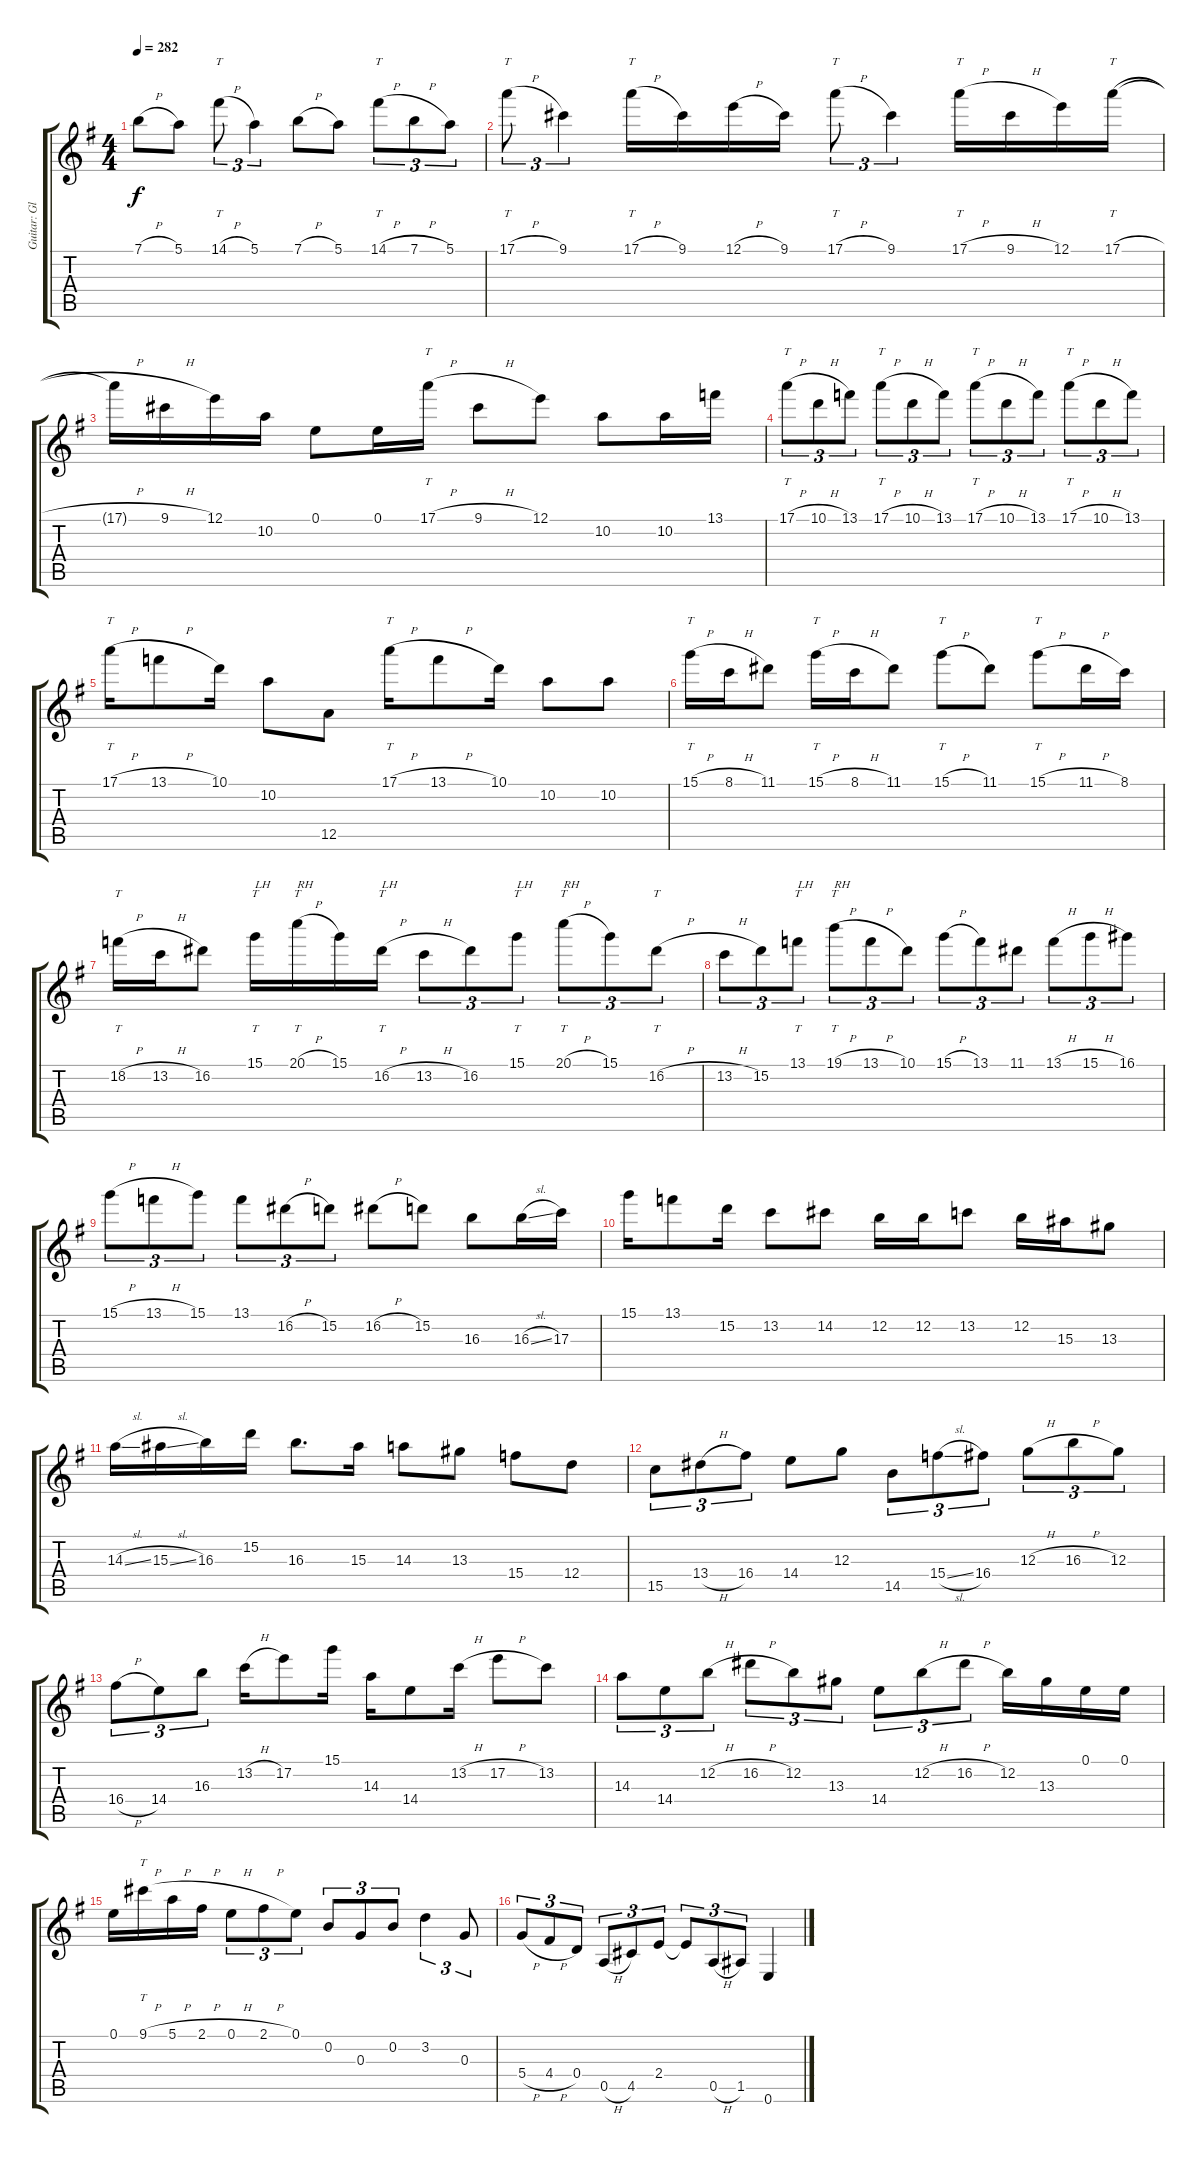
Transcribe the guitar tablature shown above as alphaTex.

\track ("Guitar: Glenn" "Guitar: Gl") {instrument overdrivenguitar}
\staff {score tabs}
\tuning (E4 B3 G3 D3 A2 E2) {hide}
\ts (4 4)
\tempo 282
\clef g2
\ks g
7.1{h}.8{dy f} 5.1.8 14.1{h}.8{tt tu (3 2)} 5.1.4{tu (3 2)} 7.1{h}.8 5.1.8 14.1{h}.8{tt tu (3 2)} 7.1{h}.8{tu (3 2)} 5.1.8{tu (3 2)} |
17.1{h}.8{tt tu (3 2)} 9.1.4{tu (3 2)} 17.1{h}.16{tt} 9.1.16 12.1{h}.16 9.1.16 17.1{h}.8{tt tu (3 2)} 9.1.4{tu (3 2)} 17.1{h}.16{tt} 9.1{h}.16 12.1.16 17.1{h}.16{tt} |
17.1{h t}.16 9.1{h}.16 12.1.16 10.2.16 0.1.8 0.1.16 17.1{h}.16{tt} 9.1{h}.8 12.1.8 10.2.8 10.2.16 13.1.16 |
17.1{h}.8{tt tu (3 2)} 10.1{h}.8{tu (3 2)} 13.1.8{tu (3 2)} 17.1{h}.8{tt tu (3 2)} 10.1{h}.8{tu (3 2)} 13.1.8{tu (3 2)} 17.1{h}.8{tt tu (3 2)} 10.1{h}.8{tu (3 2)} 13.1.8{tu (3 2)} 17.1{h}.8{tt tu (3 2)} 10.1{h}.8{tu (3 2)} 13.1.8{tu (3 2)} |
17.1{h}.16{tt} 13.1{h}.8 10.1.16 10.2.8 12.5.8 17.1{h}.16{tt} 13.1{h}.8 10.1.16 10.2.8 10.2.8 |
15.1{h}.16{tt} 8.1{h}.16 11.1.8 15.1{h}.16{tt} 8.1{h}.16 11.1.8 15.1{h}.8{tt} 11.1.8 15.1{h}.8{tt} 11.1{h}.16 8.1.16 |
18.2{h}.16{tt} 13.2{h}.16 16.2.8 15.1.16{tt txt "LH"} 20.1{h}.16{tt txt "RH"} 15.1.16 16.2{h}.16{tt txt "LH"} 13.2{h}.8{tu (3 2)} 16.2.8{tu (3 2)} 15.1.8{tt tu (3 2) txt "LH"} 20.1{h}.8{tt tu (3 2) txt "RH"} 15.1.8{tu (3 2)} 16.2{h}.8{tt tu (3 2)} |
13.2{h}.8{tu (3 2)} 15.2.8{tu (3 2)} 13.1.8{tt tu (3 2) txt "LH"} 19.1{h}.8{tt tu (3 2) txt "RH"} 13.1{h}.8{tu (3 2)} 10.1.8{tu (3 2)} 15.1{h}.8{tu (3 2)} 13.1.8{tu (3 2)} 11.1.8{tu (3 2)} 13.1{h}.8{tu (3 2)} 15.1{h}.8{tu (3 2)} 16.1.8{tu (3 2)} |
15.1{h}.8{tu (3 2)} 13.1{h}.8{tu (3 2)} 15.1.8{tu (3 2)} 13.1.8{tu (3 2)} 16.2{h}.8{tu (3 2)} 15.2.8{tu (3 2)} 16.2{h}.8 15.2.8 16.3.8 16.3{sl}.16 17.3.16 |
15.1.16 13.1.8 15.2.16 13.2.8 14.2.8 12.2.16 12.2.16 13.2.8 12.2.16 15.3.16 13.3.8 |
14.3{sl}.16 15.3{sl}.16 16.3.16 15.2.16 16.3.8{d} 15.3.16 14.3.8 13.3.8 15.4.8 12.4.8 |
15.5.8{tu (3 2)} 13.4{h}.8{tu (3 2)} 16.4.8{tu (3 2)} 14.4.8 12.3.8 14.5.8{tu (3 2)} 15.4{sl}.8{tu (3 2)} 16.4.8{tu (3 2)} 12.3{h}.8{tu (3 2)} 16.3{h}.8{tu (3 2)} 12.3.8{tu (3 2)} |
16.4{h}.8{tu (3 2)} 14.4.8{tu (3 2)} 16.3.8{tu (3 2)} 13.2{h}.16 17.2.8 15.1.16 14.3.16 14.4.8 13.2{h}.16 17.2{h}.8 13.2.8 |
14.3.8{tu (3 2)} 14.4.8{tu (3 2)} 12.2{h}.8{tu (3 2)} 16.2{h}.8{tu (3 2)} 12.2.8{tu (3 2)} 13.3.8{tu (3 2)} 14.4.8{tu (3 2)} 12.2{h}.8{tu (3 2)} 16.2{h}.8{tu (3 2)} 12.2.16 13.3.16 0.1.16 0.1.16 |
0.1.16 9.1{h}.16{tt} 5.1{h}.16{balance 8 instrument overdrivenguitar} 2.1{h}.16 0.1{h}.8{tu (3 2)} 2.1{h}.8{tu (3 2)} 0.1.8{tu (3 2)} 0.2.8{tu (3 2)} 0.3.8{tu (3 2)} 0.2.8{tu (3 2)} 3.2.4{tu (3 2)} 0.3.8{tu (3 2)} |
5.4{h}.8{tu (3 2)} 4.4{h}.8{tu (3 2)} 0.4.8{tu (3 2)} 0.5{h}.8{tu (3 2)} 4.5.8{tu (3 2)} 2.4.8{tu (3 2)} 2.4{t}.8{tu (3 2)} 0.5{h}.8{tu (3 2)} 1.5.8{tu (3 2)} 0.6.4
